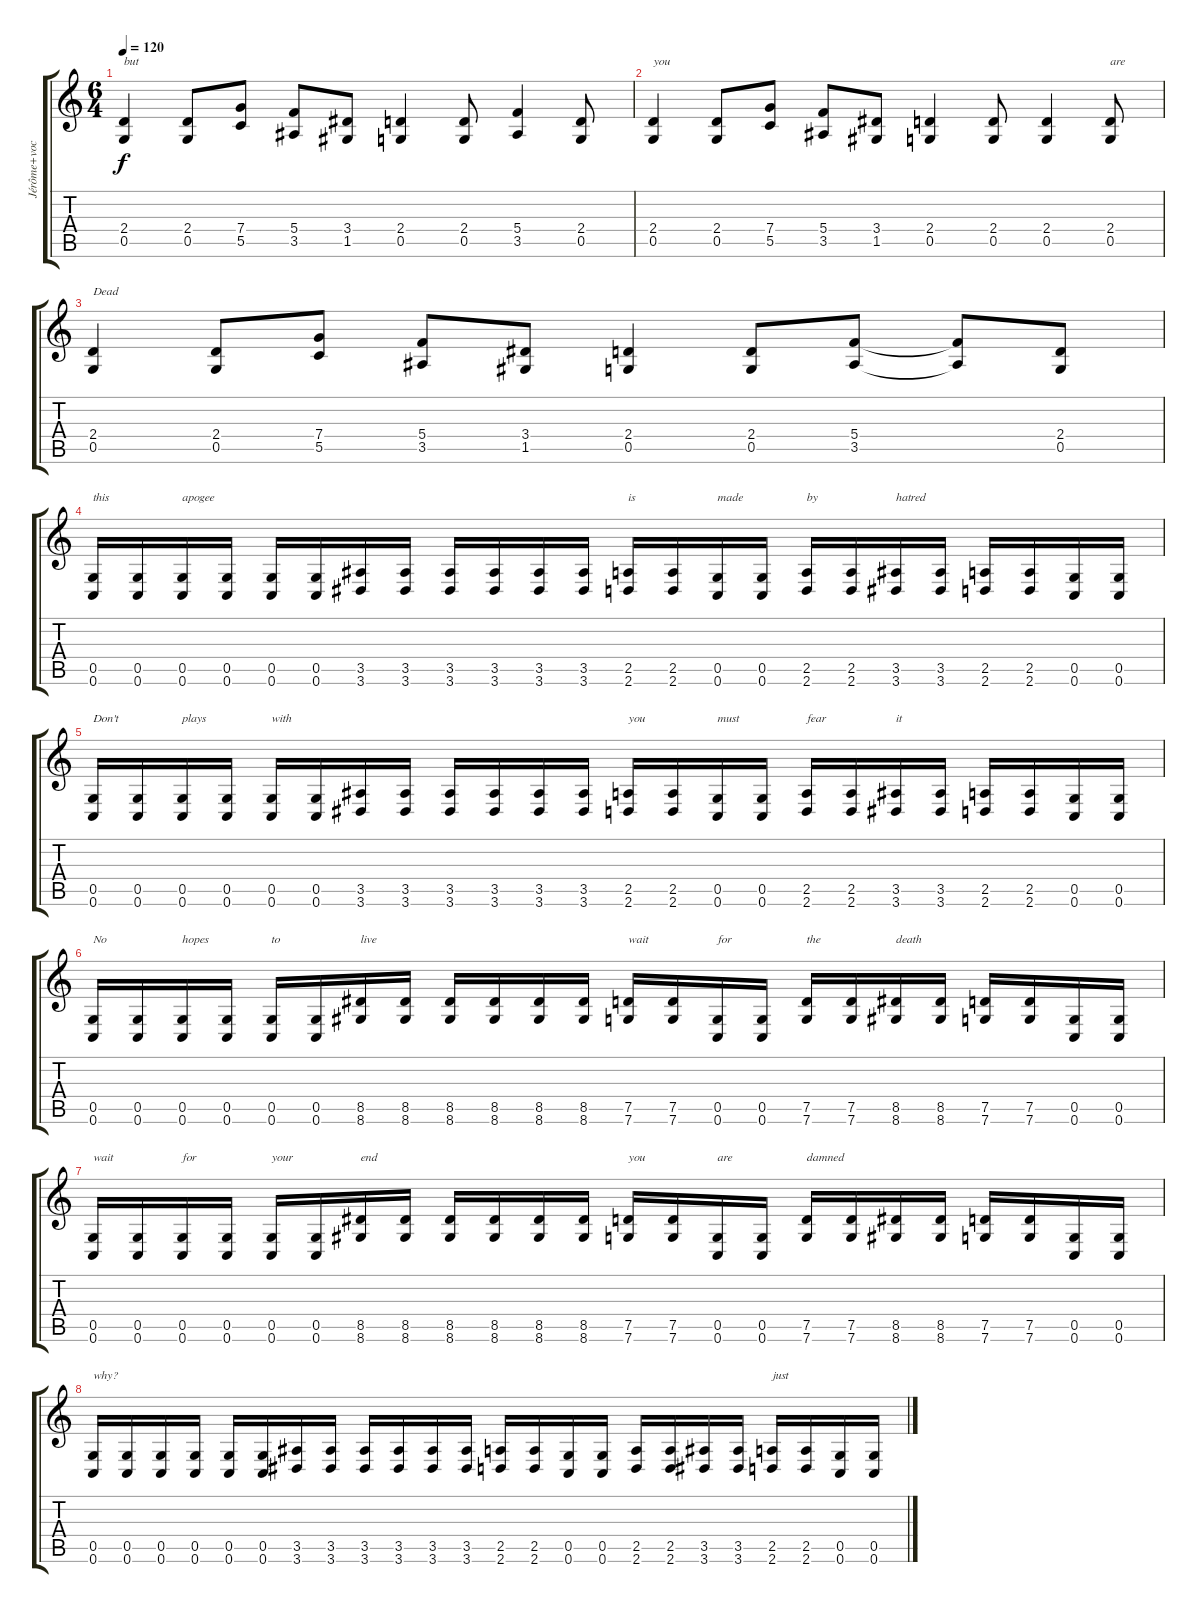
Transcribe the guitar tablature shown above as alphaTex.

\track ("Jérôme+vocals" "Jérôme+voc") {instrument distortionguitar}
\staff {score tabs}
\tuning (D4 A3 F3 C3 G2 C2) {hide}
\ts (6 4)
\tempo 120
\clef g2
\ks c
(2.4 0.5).4{txt "but" dy f} (2.4 0.5).8 (7.4 5.5).8 (5.4 3.5).8 (3.4 1.5).8 (2.4 0.5).4 (2.4 0.5).8 (5.4 3.5).4 (2.4 0.5).8 |
(2.4 0.5).4{txt "you"} (2.4 0.5).8 (7.4 5.5).8 (5.4 3.5).8 (3.4 1.5).8 (2.4 0.5).4 (2.4 0.5).8 (2.4 0.5).4 (2.4 0.5).8{txt "are"} |
(2.4 0.5).4{txt "Dead"} (2.4 0.5).8 (7.4 5.5).8 (5.4 3.5).8 (3.4 1.5).8 (2.4 0.5).4 (2.4 0.5).8 (5.4 3.5).8 (5.4{t} 3.5{t}).8 (2.4 0.5).8 |
(0.5 0.6).16{txt "this"} (0.5 0.6).16 (0.5 0.6).16{txt "apogee"} (0.5 0.6).16 (0.5 0.6).16 (0.5 0.6).16 (3.5 3.6).16 (3.5 3.6).16 (3.5 3.6).16 (3.5 3.6).16 (3.5 3.6).16 (3.5 3.6).16 (2.5 2.6).16{txt "is"} (2.5 2.6).16 (0.5 0.6).16{txt "made"} (0.5 0.6).16 (2.5 2.6).16{txt "by"} (2.5 2.6).16 (3.5 3.6).16{txt "hatred"} (3.5 3.6).16 (2.5 2.6).16 (2.5 2.6).16 (0.5 0.6).16 (0.5 0.6).16 |
(0.5 0.6).16{txt "Don't"} (0.5 0.6).16 (0.5 0.6).16{txt "plays"} (0.5 0.6).16 (0.5 0.6).16{txt "with"} (0.5 0.6).16 (3.5 3.6).16 (3.5 3.6).16 (3.5 3.6).16 (3.5 3.6).16 (3.5 3.6).16 (3.5 3.6).16 (2.5 2.6).16{txt "you"} (2.5 2.6).16 (0.5 0.6).16{txt "must"} (0.5 0.6).16 (2.5 2.6).16{txt "fear"} (2.5 2.6).16 (3.5 3.6).16{txt "it"} (3.5 3.6).16 (2.5 2.6).16 (2.5 2.6).16 (0.5 0.6).16 (0.5 0.6).16 |
(0.5 0.6).16{txt "No"} (0.5 0.6).16 (0.5 0.6).16{txt "hopes"} (0.5 0.6).16 (0.5 0.6).16{txt "to"} (0.5 0.6).16 (8.5 8.6).16{txt "live"} (8.5 8.6).16 (8.5 8.6).16 (8.5 8.6).16 (8.5 8.6).16 (8.5 8.6).16 (7.5 7.6).16{txt "wait"} (7.5 7.6).16 (0.5 0.6).16{txt "for"} (0.5 0.6).16 (7.5 7.6).16{txt "the"} (7.5 7.6).16 (8.5 8.6).16{txt "death"} (8.5 8.6).16 (7.5 7.6).16 (7.5 7.6).16 (0.5 0.6).16 (0.5 0.6).16 |
(0.5 0.6).16{txt "wait"} (0.5 0.6).16 (0.5 0.6).16{txt "for"} (0.5 0.6).16 (0.5 0.6).16{txt "your"} (0.5 0.6).16 (8.5 8.6).16{txt "end"} (8.5 8.6).16 (8.5 8.6).16 (8.5 8.6).16 (8.5 8.6).16 (8.5 8.6).16 (7.5 7.6).16{txt "you"} (7.5 7.6).16 (0.5 0.6).16{txt "are"} (0.5 0.6).16 (7.5 7.6).16{txt "damned"} (7.5 7.6).16 (8.5 8.6).16 (8.5 8.6).16 (7.5 7.6).16 (7.5 7.6).16 (0.5 0.6).16 (0.5 0.6).16 |
(0.5 0.6).16{txt "why?"} (0.5 0.6).16 (0.5 0.6).16 (0.5 0.6).16 (0.5 0.6).16 (0.5 0.6).16 (3.5 3.6).16 (3.5 3.6).16 (3.5 3.6).16 (3.5 3.6).16 (3.5 3.6).16 (3.5 3.6).16 (2.5 2.6).16 (2.5 2.6).16 (0.5 0.6).16 (0.5 0.6).16 (2.5 2.6).16 (2.5 2.6).16 (3.5 3.6).16 (3.5 3.6).16 (2.5 2.6).16{txt "just"} (2.5 2.6).16 (0.5 0.6).16 (0.5 0.6).16
